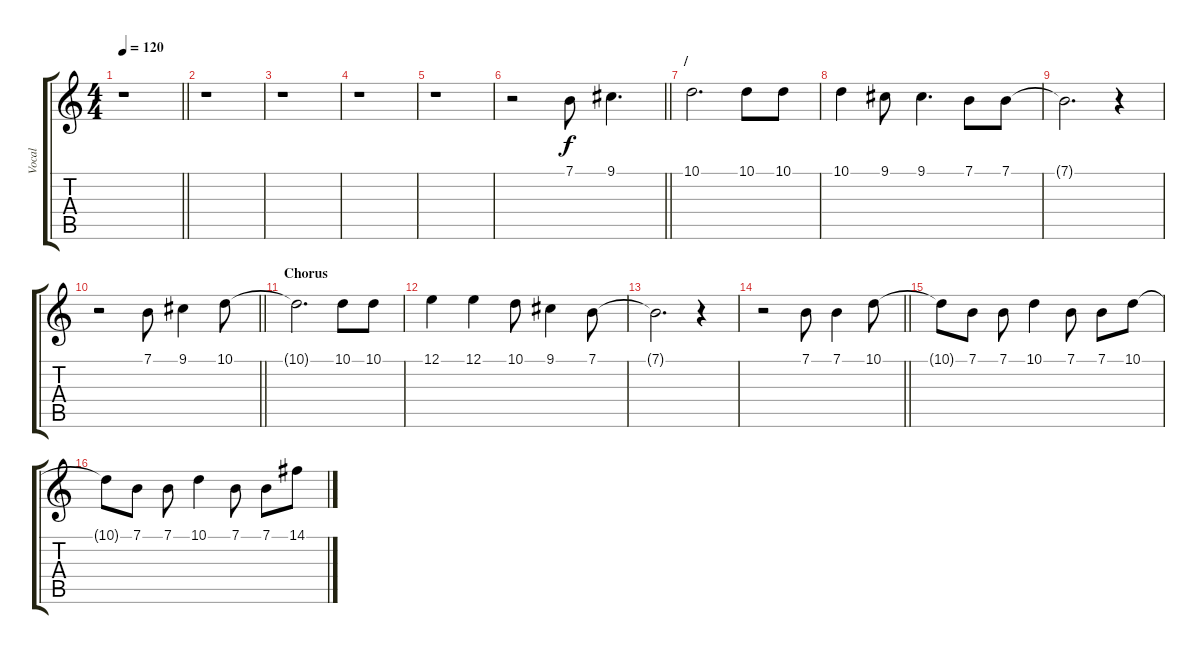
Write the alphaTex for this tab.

\track ("Vocal" "Vocal") {instrument tenorsax}
\staff {score tabs}
\tuning (E4 B3 G3 D3 A2 E2) {hide}
\ts (4 4)
\tempo 120
\clef g2
\barLineRight lightlight
\ks c
r.1{dy f} |
r.1 |
r.1 |
r.1 |
r.1 |
\barLineRight lightlight
r.2 7.1.8 9.1.4{d} |
\section ("" "/")
10.1.2{d} 10.1.8 10.1.8 |
10.1.4 9.1.8 9.1.4{d} 7.1.8 7.1.8 |
7.1{t}.2{d} r.4 |
\barLineRight lightlight
r.2 7.1.8 9.1.4 10.1.8 |
\section ("" "Chorus")
10.1{t}.2{d} 10.1.8 10.1.8 |
12.1.4 12.1.4 10.1.8 9.1.4 7.1.8 |
7.1{t}.2{d} r.4 |
\barLineRight lightlight
r.2 7.1.8 7.1.4 10.1.8 |
10.1{t}.8 7.1.8 7.1.8 10.1.4 7.1.8 7.1.8 10.1.8 |
10.1{t}.8 7.1.8 7.1.8 10.1.4 7.1.8 7.1.8 14.1.8
